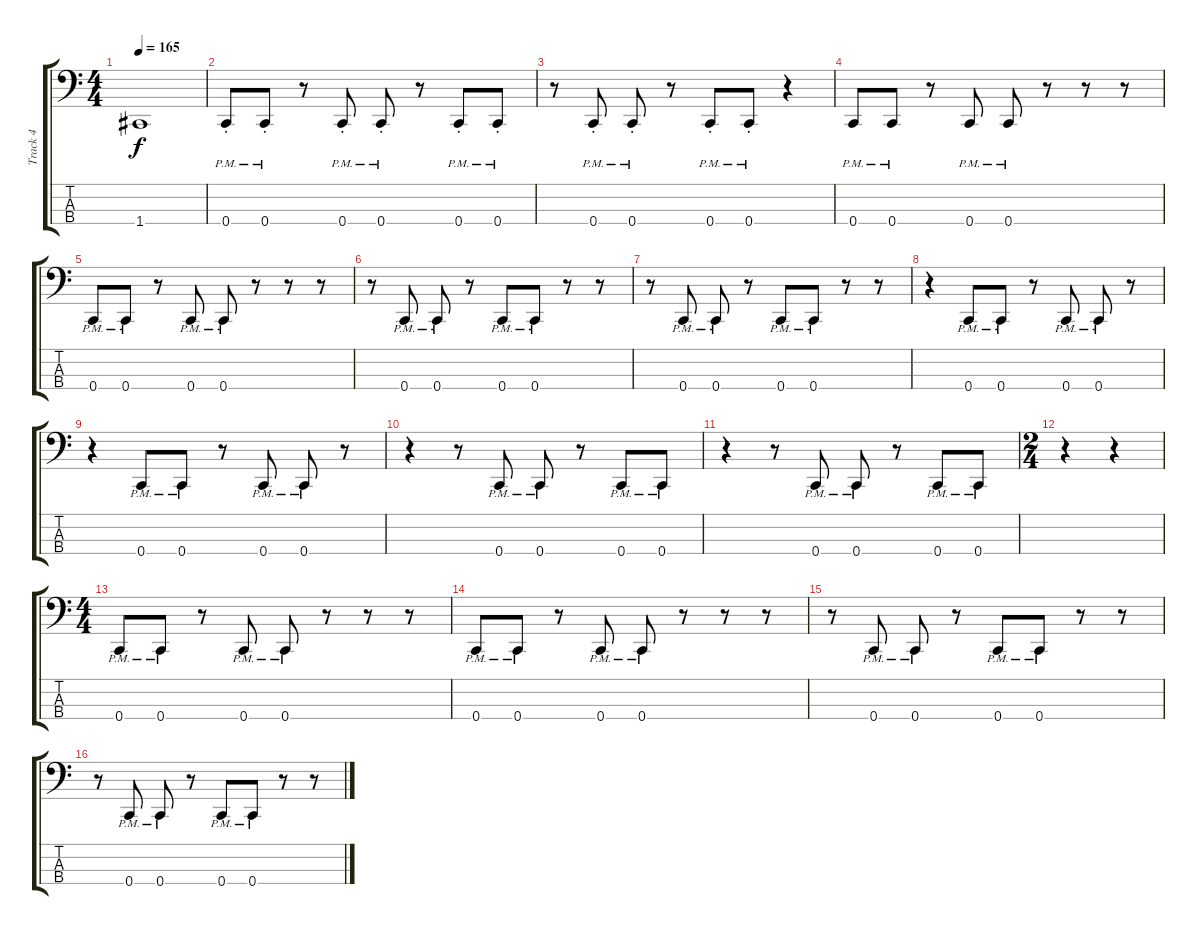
\track ("Track 4" "Track 4") {instrument electricbassfinger}
\staff {score tabs}
\tuning (F2 C2 G1 C1) {hide}
\ts (4 4)
\tempo 165
\clef f4
\ks c
1.4{t}.1{dy f} |
0.4{pm st}.8 0.4{pm st}.8 r.8 0.4{pm st}.8 0.4{pm st}.8 r.8 0.4{pm st}.8 0.4{pm st}.8 |
r.8 0.4{pm st}.8 0.4{pm st}.8 r.8 0.4{pm st}.8 0.4{pm st}.8 r.4 |
0.4{pm}.8 0.4{pm}.8 r.8 0.4{pm}.8 0.4{pm}.8 r.8 r.8 r.8 |
0.4{pm}.8 0.4{pm}.8 r.8 0.4{pm}.8 0.4{pm}.8 r.8 r.8 r.8 |
r.8 0.4{pm}.8 0.4{pm}.8 r.8 0.4{pm}.8 0.4{pm}.8 r.8 r.8 |
r.8 0.4{pm}.8 0.4{pm}.8 r.8 0.4{pm}.8 0.4{pm}.8 r.8 r.8 |
r.4 0.4{pm}.8 0.4{pm}.8 r.8 0.4{pm}.8 0.4{pm}.8 r.8 |
r.4 0.4{pm}.8 0.4{pm}.8 r.8 0.4{pm}.8 0.4{pm}.8 r.8 |
r.4 r.8 0.4{pm}.8 0.4{pm}.8 r.8 0.4{pm}.8 0.4{pm}.8 |
r.4 r.8 0.4{pm}.8 0.4{pm}.8 r.8 0.4{pm}.8 0.4{pm}.8 |
\ts (2 4)
r.4 r.4 |
\ts (4 4)
0.4{pm}.8 0.4{pm}.8 r.8 0.4{pm}.8 0.4{pm}.8 r.8 r.8 r.8 |
0.4{pm}.8 0.4{pm}.8 r.8 0.4{pm}.8 0.4{pm}.8 r.8 r.8 r.8 |
r.8 0.4{pm}.8 0.4{pm}.8 r.8 0.4{pm}.8 0.4{pm}.8 r.8 r.8 |
r.8 0.4{pm}.8 0.4{pm}.8 r.8 0.4{pm}.8 0.4{pm}.8 r.8 r.8
